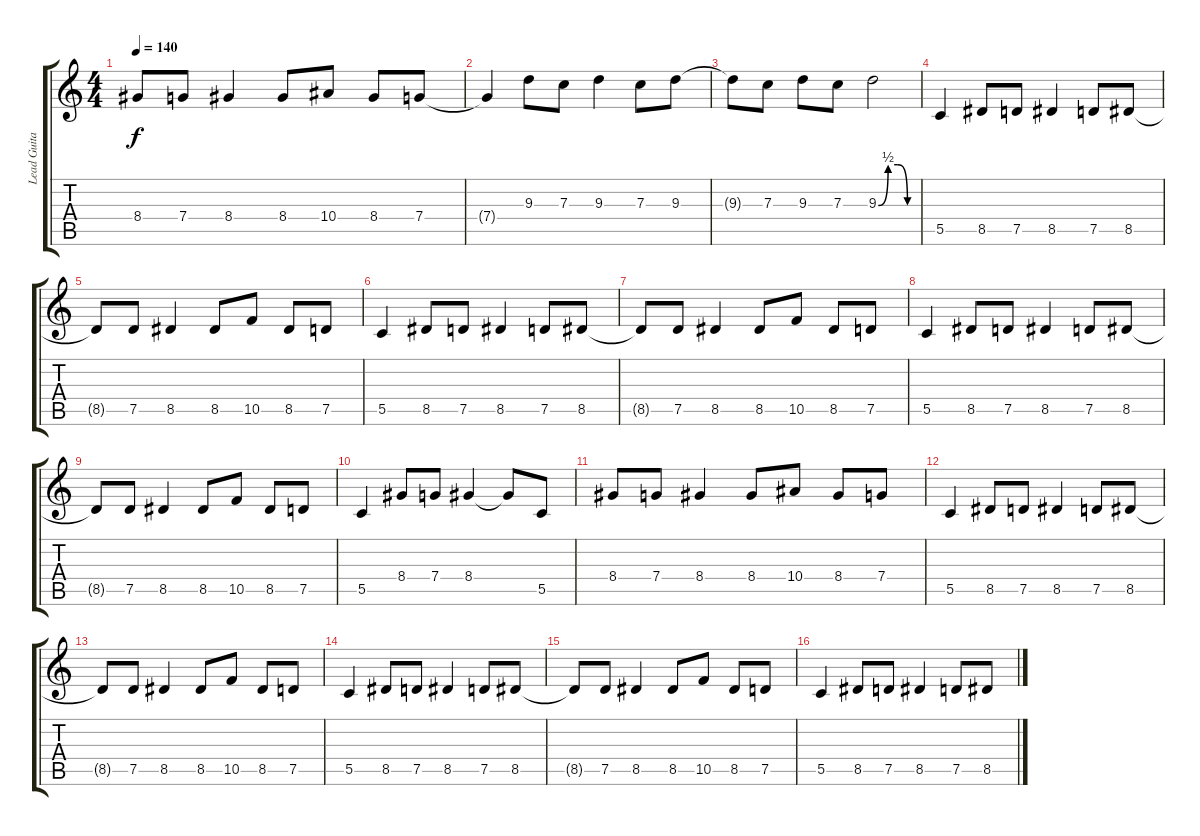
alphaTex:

\track ("Lead Guitar" "Lead Guita") {instrument distortionguitar}
\staff {score tabs}
\tuning (D4 A3 F3 C3 G2 D2) {hide}
\ts (4 4)
\tempo 140
\clef g2
\ks c
8.4{t}.8{dy f} 7.4.8 8.4.4 8.4.8 10.4.8 8.4.8 7.4.8 |
7.4{t}.4 9.3.8 7.3.8 9.3.4 7.3.8 9.3.8 |
9.3{t}.8 7.3.8 9.3.8 7.3.8 9.3{be (custom 0 0 15 2 30 2 45 0 60 0)}.2 |
5.5.4 8.5.8 7.5.8 8.5.4 7.5.8 8.5.8 |
8.5{t}.8 7.5.8 8.5.4 8.5.8 10.5.8 8.5.8 7.5.8 |
5.5.4 8.5.8 7.5.8 8.5.4 7.5.8 8.5.8 |
8.5{t}.8 7.5.8 8.5.4 8.5.8 10.5.8 8.5.8 7.5.8 |
5.5.4 8.5.8 7.5.8 8.5.4 7.5.8 8.5.8 |
8.5{t}.8 7.5.8 8.5.4 8.5.8 10.5.8 8.5.8 7.5.8 |
5.5.4 8.4.8 7.4.8 8.4.4 8.4{t}.8 5.5.8 |
8.4.8 7.4.8 8.4.4 8.4.8 10.4.8 8.4.8 7.4.8 |
5.5.4 8.5.8 7.5.8 8.5.4 7.5.8 8.5.8 |
8.5{t}.8 7.5.8 8.5.4 8.5.8 10.5.8 8.5.8 7.5.8 |
5.5.4 8.5.8 7.5.8 8.5.4 7.5.8 8.5.8 |
8.5{t}.8 7.5.8 8.5.4 8.5.8 10.5.8 8.5.8 7.5.8 |
5.5.4 8.5.8 7.5.8 8.5.4 7.5.8 8.5.8
